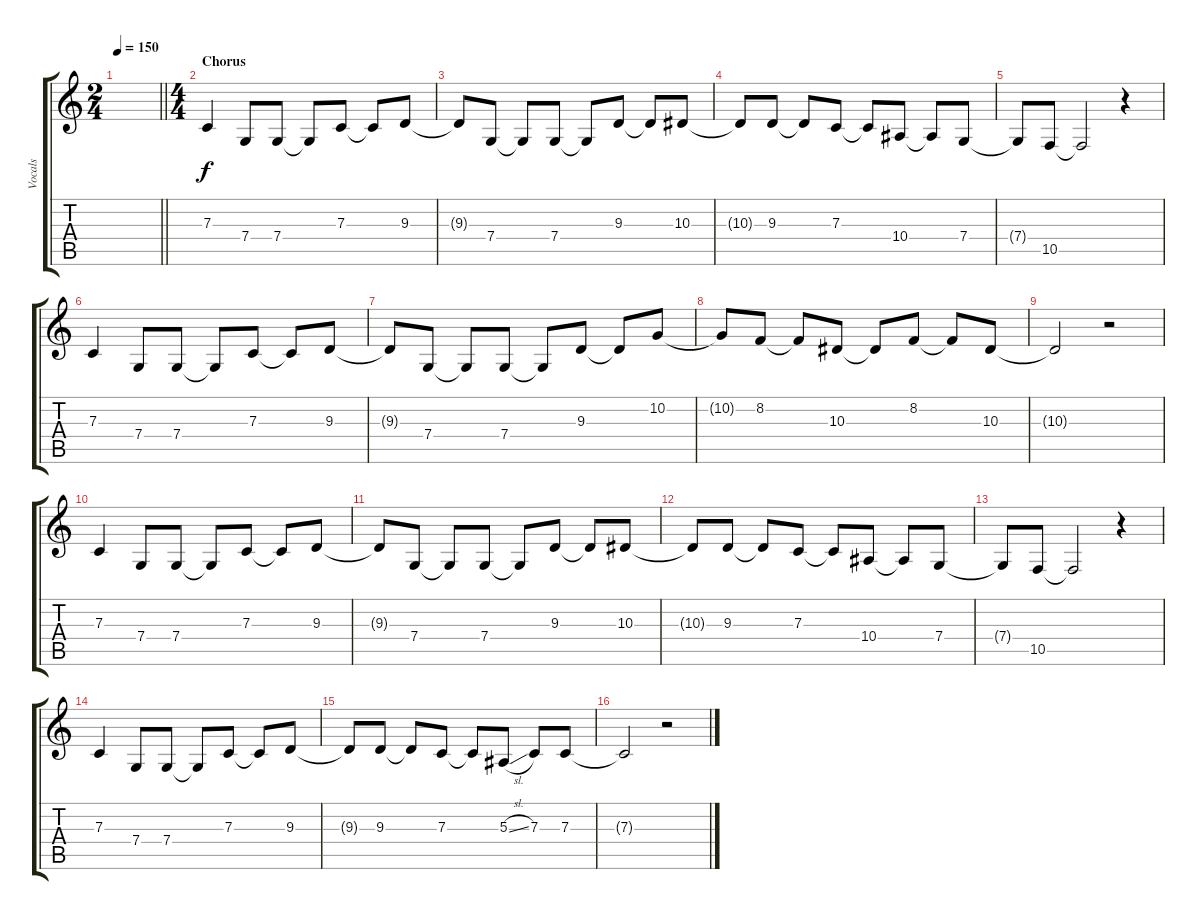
\track ("Vocals" "Vocals") {instrument altosax}
\staff {score tabs}
\tuning (D4 A3 F3 C3 G2 D2) {hide}
\ts (2 4)
\tempo 150
\clef g2
\barLineRight lightlight
\ks c
|
\ts (4 4)
\section ("" "Chorus")
7.3.4 7.4.8 7.4.8 7.4{t}.8 7.3.8 7.3{t}.8 9.3.8 |
9.3{t}.8 7.4.8 7.4{t}.8 7.4.8 7.4{t}.8 9.3.8 9.3{t}.8 10.3.8 |
10.3{t}.8 9.3.8 9.3{t}.8 7.3.8 7.3{t}.8 10.4.8 10.4{t}.8 7.4.8 |
7.4{t}.8 10.5.8 10.5{t}.2 r.4 |
7.3.4 7.4.8 7.4.8 7.4{t}.8 7.3.8 7.3{t}.8 9.3.8 |
9.3{t}.8 7.4.8 7.4{t}.8 7.4.8 7.4{t}.8 9.3.8 9.3{t}.8 10.2.8 |
10.2{t}.8 8.2.8 8.2{t}.8 10.3.8 10.3{t}.8 8.2.8 8.2{t}.8 10.3.8 |
10.3{t}.2 r.2 |
7.3.4 7.4.8 7.4.8 7.4{t}.8 7.3.8 7.3{t}.8 9.3.8 |
9.3{t}.8 7.4.8 7.4{t}.8 7.4.8 7.4{t}.8 9.3.8 9.3{t}.8 10.3.8 |
10.3{t}.8 9.3.8 9.3{t}.8 7.3.8 7.3{t}.8 10.4.8 10.4{t}.8 7.4.8 |
7.4{t}.8 10.5.8 10.5{t}.2 r.4 |
7.3.4 7.4.8 7.4.8 7.4{t}.8 7.3.8 7.3{t}.8 9.3.8 |
9.3{t}.8 9.3.8 9.3{t}.8 7.3.8 7.3{t}.8 5.3{sl}.8 7.3.8 7.3.8 |
7.3{t}.2 r.2
